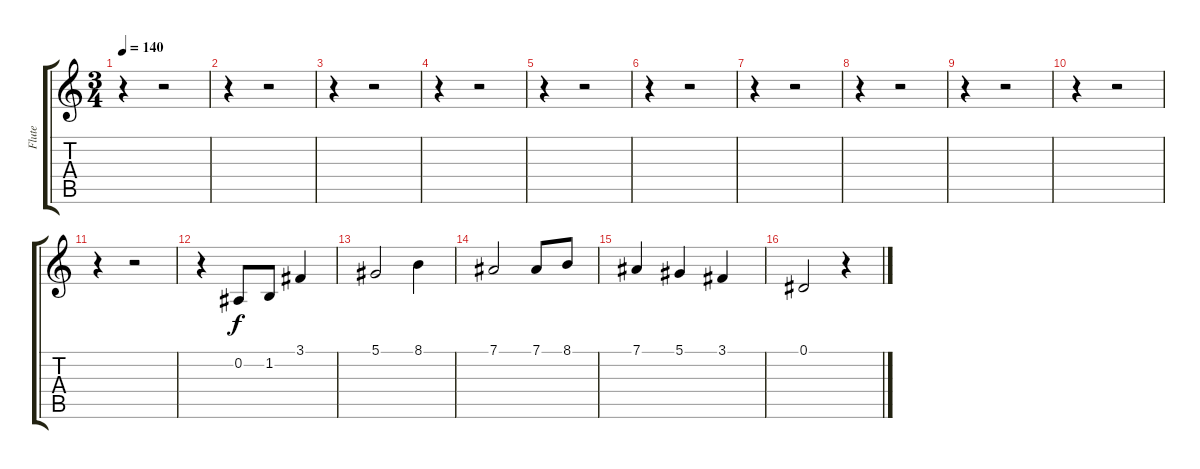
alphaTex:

\track ("Flute" "Flute") {instrument flute}
\staff {score tabs}
\tuning (Eb4 Bb3 Gb3 Db3 Ab2 Eb2) {hide}
\ts (3 4)
\tempo 140
\clef g2
\ks c
r.4{dy f instrument flute} r.2 |
r.4 r.2 |
r.4 r.2 |
r.4 r.2 |
r.4 r.2 |
r.4 r.2 |
r.4 r.2 |
r.4 r.2 |
r.4 r.2 |
r.4 r.2 |
r.4 r.2 |
r.4 0.2.8 1.2.8 3.1.4 |
5.1.2 8.1.4 |
7.1.2 7.1.8 8.1.8 |
7.1.4 5.1.4 3.1.4 |
0.1.2 r.4
